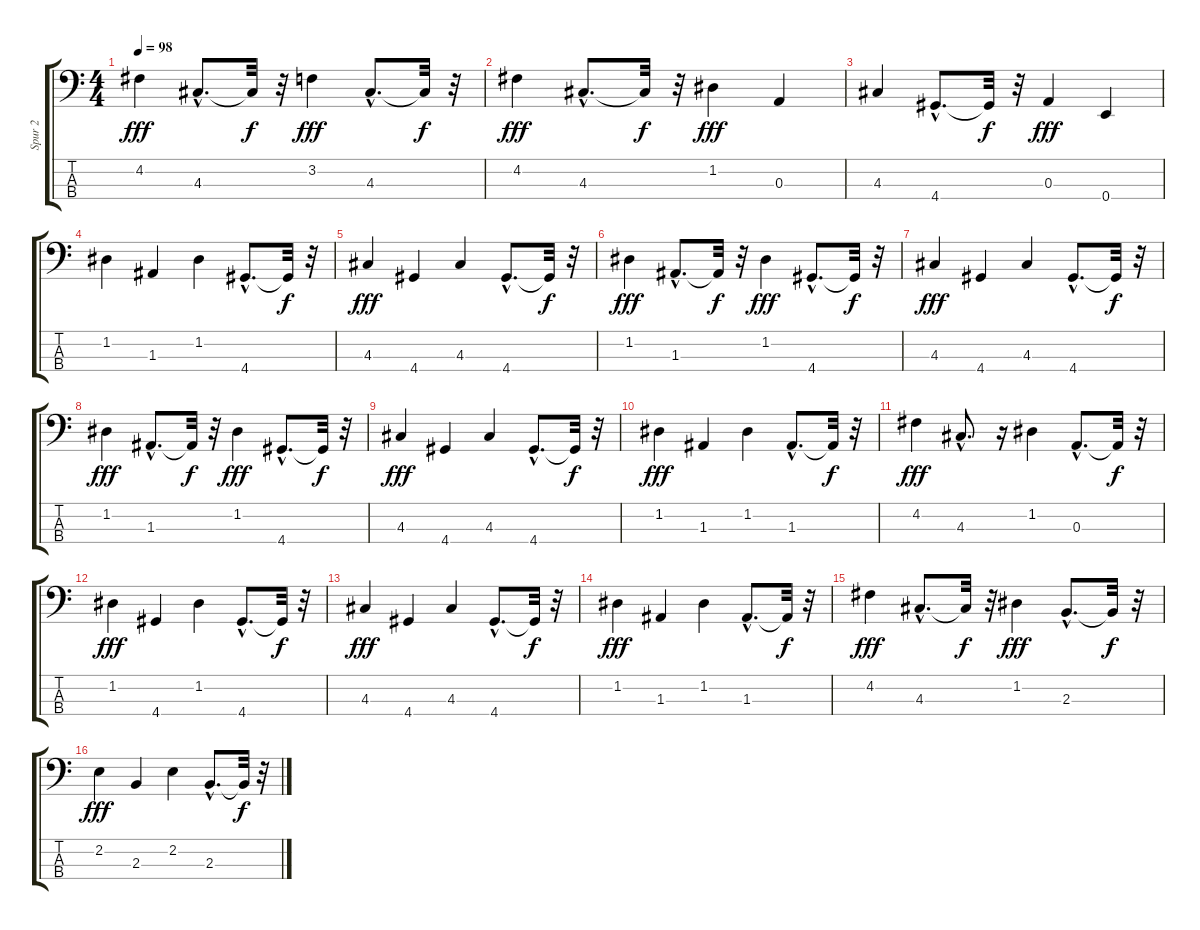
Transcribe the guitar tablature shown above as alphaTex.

\track ("Spur 2" "Spur 2") {instrument synthbass2}
\staff {score tabs}
\tuning (G2 D2 A1 E1) {hide}
\ts (4 4)
\tempo 98
\clef f4
\ks c
4.2.4{dy fff} 4.3{hac}.8{d} 4.3{t}.32{dy f} r.32 3.2.4{dy fff} 4.3{hac}.8{d} 4.3{t}.32{dy f} r.32 |
4.2.4{dy fff} 4.3{hac}.8{d} 4.3{t}.32{dy f} r.32 1.2.4{dy fff} 0.3.4 |
4.3.4 4.4{hac}.8{d} 4.4{t}.32{dy f} r.32 0.3.4{dy fff} 0.4.4 |
1.2.4 1.3.4 1.2.4 4.4{hac}.8{d} 4.4{t}.32{dy f} r.32 |
4.3.4{dy fff} 4.4.4 4.3.4 4.4{hac}.8{d} 4.4{t}.32{dy f} r.32 |
1.2.4{dy fff} 1.3{hac}.8{d} 1.3{t}.32{dy f} r.32 1.2.4{dy fff} 4.4{hac}.8{d} 4.4{t}.32{dy f} r.32 |
4.3.4{dy fff} 4.4.4 4.3.4 4.4{hac}.8{d} 4.4{t}.32{dy f} r.32 |
1.2.4{dy fff} 1.3{hac}.8{d} 1.3{t}.32{dy f} r.32 1.2.4{dy fff} 4.4{hac}.8{d} 4.4{t}.32{dy f} r.32 |
4.3.4{dy fff} 4.4.4 4.3.4 4.4{hac}.8{d} 4.4{t}.32{dy f} r.32 |
1.2.4{dy fff} 1.3.4 1.2.4 1.3{hac}.8{d} 1.3{t}.32{dy f} r.32 |
4.2.4{dy fff} 4.3{hac}.8{d} r.16 1.2.4 0.3{hac}.8{d} 0.3{t}.32{dy f} r.32 |
1.2.4{dy fff} 4.4.4 1.2.4 4.4{hac}.8{d} 4.4{t}.32{dy f} r.32 |
4.3.4{dy fff} 4.4.4 4.3.4 4.4{hac}.8{d} 4.4{t}.32{dy f} r.32 |
1.2.4{dy fff} 1.3.4 1.2.4 1.3{hac}.8{d} 1.3{t}.32{dy f} r.32 |
4.2.4{dy fff} 4.3{hac}.8{d} 4.3{t}.32{dy f} r.32 1.2.4{dy fff} 2.3{hac}.8{d} 2.3{t}.32{dy f} r.32 |
2.2.4{dy fff} 2.3.4 2.2.4 2.3{hac}.8{d} 2.3{t}.32{dy f} r.32
